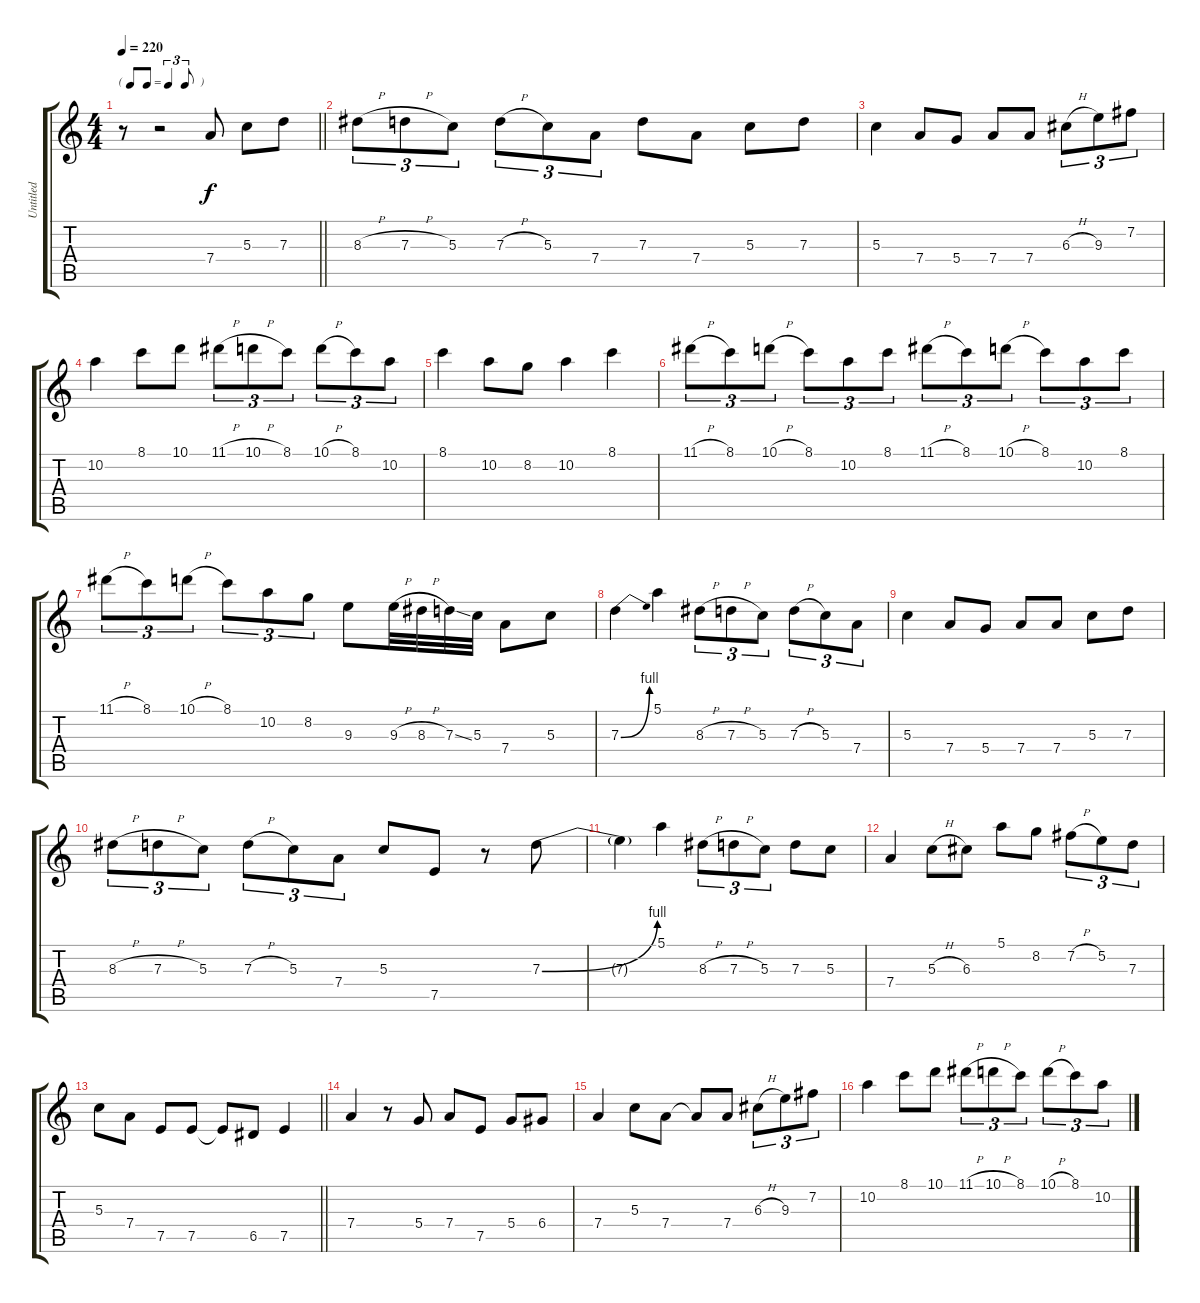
\track ("Untitled" "Untitled") {instrument acousticguitarnylon}
\staff {score tabs}
\tuning (E4 B3 G3 D3 A2 E2) {hide}
\ts (4 4)
\tf triplet8th
\tempo 220
\clef g2
\barLineRight lightlight
\ks c
r.8{dy f instrument acousticguitarnylon} r.2 7.4.8 5.3.8 7.3.8 |
8.3{h}.8{tu (3 2)} 7.3{h}.8{tu (3 2)} 5.3.8{tu (3 2)} 7.3{h}.8{tu (3 2)} 5.3.8{tu (3 2)} 7.4.8{tu (3 2)} 7.3.8 7.4.8 5.3.8 7.3.8 |
5.3.4 7.4.8 5.4.8 7.4.8 7.4.8 6.3{h}.8{tu (3 2)} 9.3.8{tu (3 2)} 7.2.8{tu (3 2)} |
10.2.4 8.1.8 10.1.8 11.1{h}.8{tu (3 2)} 10.1{h}.8{tu (3 2)} 8.1.8{tu (3 2)} 10.1{h}.8{tu (3 2)} 8.1.8{tu (3 2)} 10.2.8{tu (3 2)} |
8.1.4 10.2.8 8.2.8 10.2.4 8.1.4 |
11.1{h}.8{tu (3 2)} 8.1.8{tu (3 2)} 10.1{h}.8{tu (3 2)} 8.1.8{tu (3 2)} 10.2.8{tu (3 2)} 8.1.8{tu (3 2)} 11.1{h}.8{tu (3 2)} 8.1.8{tu (3 2)} 10.1{h}.8{tu (3 2)} 8.1.8{tu (3 2)} 10.2.8{tu (3 2)} 8.1.8{tu (3 2)} |
11.1{h}.8{tu (3 2)} 8.1.8{tu (3 2)} 10.1{h}.8{tu (3 2)} 8.1.8{tu (3 2)} 10.2.8{tu (3 2)} 8.2.8{tu (3 2)} 9.3.8 9.3{h}.32 8.3{h}.32 7.3{ss}.32 5.3.32 7.4.8 5.3.8 |
7.3{be (bend 0 0 60 4)}.4 5.1.4 8.3{h}.8{tu (3 2)} 7.3{h}.8{tu (3 2)} 5.3.8{tu (3 2)} 7.3{h}.8{tu (3 2)} 5.3.8{tu (3 2)} 7.4.8{tu (3 2)} |
5.3.4 7.4.8 5.4.8 7.4.8 7.4.8 5.3.8 7.3.8 |
8.3{h}.8{tu (3 2)} 7.3{h}.8{tu (3 2)} 5.3.8{tu (3 2)} 7.3{h}.8{tu (3 2)} 5.3.8{tu (3 2)} 7.4.8{tu (3 2)} 5.3.8 7.5.8 r.8 7.3{be (bend 0 0 60 4)}.8 |
7.3{t}.4 5.1.4 8.3{h}.8{tu (3 2)} 7.3{h}.8{tu (3 2)} 5.3.8{tu (3 2)} 7.3.8 5.3.8 |
7.4.4 5.3{h}.8 6.3.8 5.1.8 8.2.8 7.2{h}.8{tu (3 2)} 5.2.8{tu (3 2)} 7.3.8{tu (3 2)} |
\barLineRight lightlight
5.3.8 7.4.8 7.5.8 7.5.8 7.5{t}.8 6.5.8 7.5.4 |
7.4.4 r.8 5.4.8 7.4.8 7.5.8 5.4.8 6.4.8 |
7.4.4 5.3.8 7.4.8 7.4{t}.8 7.4.8 6.3{h}.8{tu (3 2)} 9.3.8{tu (3 2)} 7.2.8{tu (3 2)} |
10.2.4 8.1.8 10.1.8 11.1{h}.8{tu (3 2)} 10.1{h}.8{tu (3 2)} 8.1.8{tu (3 2)} 10.1{h}.8{tu (3 2)} 8.1.8{tu (3 2)} 10.2.8{tu (3 2)}
